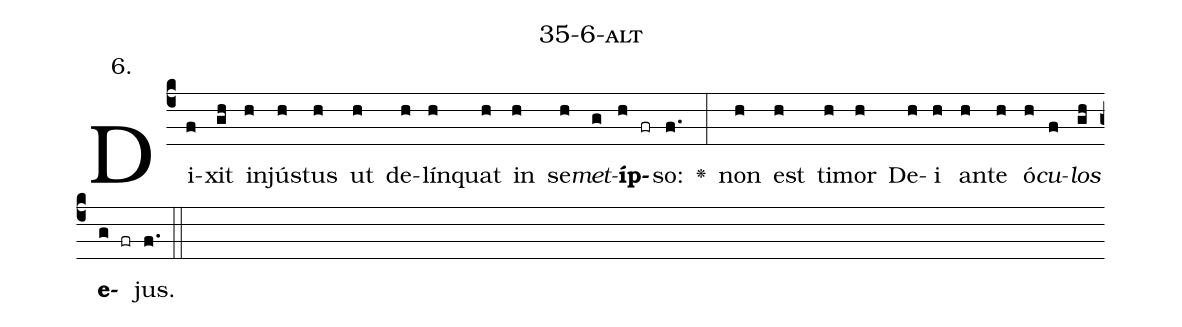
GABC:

name: 35-6-alt;
annotation: 6.;
%%
(c4)Di(f)xit(gh) in(h)jús(h)tus(h) ut(h) de(h)lín(h)quat(h) in(h) se(h)<i>met</i>(g)<b>íp</b>(h fr)so:(f.) <v>\greheightstar</v>(:) non(h) est(h) ti(h)mor(h) De(h)i(h) an(h)te(h) ó(h)<i>cu</i>(f)<i>los</i>(gh) <b>e</b>(g fr)jus.(f.) (::)


%E(h) u(h) o(f) u(gh) a(g) e.(f.) (::)
